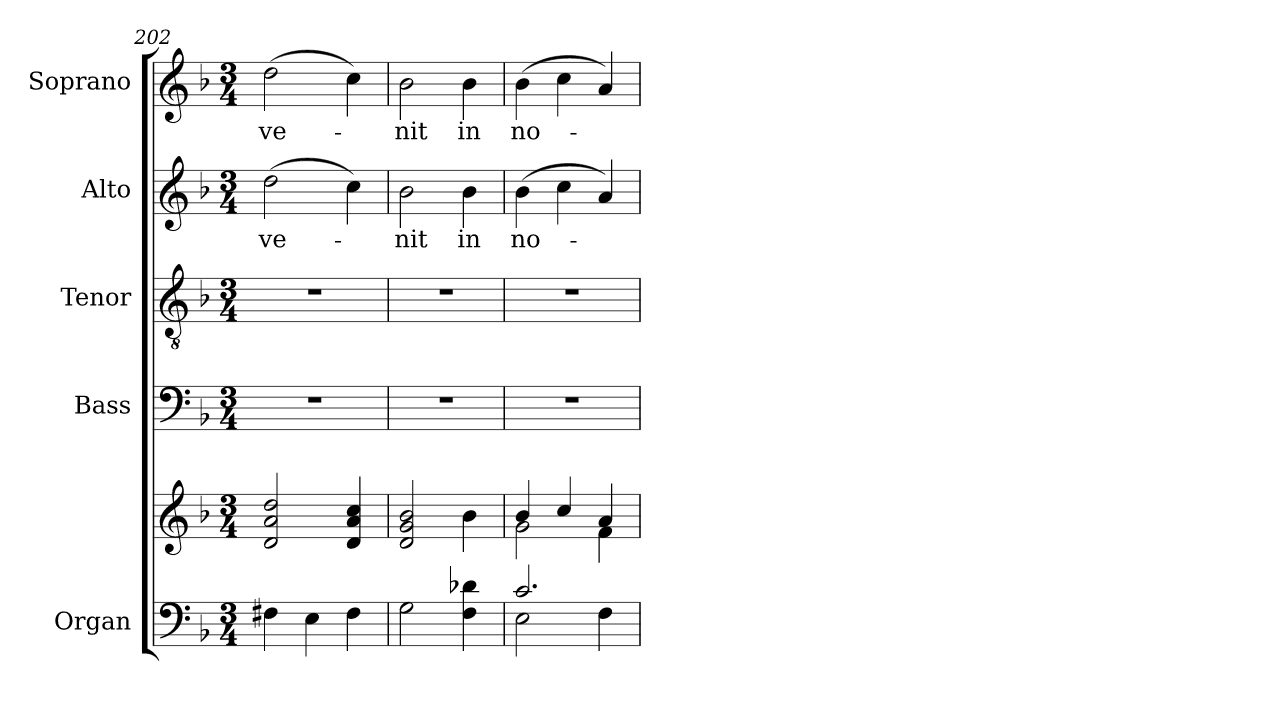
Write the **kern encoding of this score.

**kern	**kern	**kern	**kern	**kern	**text	**kern	**text
*part5	*part5	*part4	*part3	*part2	*part2	*part1	*part1
*staff6	*staff5	*staff4	*staff3	*staff2	*staff2	*staff1	*staff1
*I"Organ	*	*I"Bass	*I"Tenor	*I"Alto	*	*I"Soprano	*
*I'Org.	*	*I'B.	*I'T.	*I'A.	*	*I'S.	*
*clefF4	*clefG2	*clefF4	*clefGv2	*clefG2	*	*clefG2	*
*k[b-]	*k[b-]	*k[b-]	*k[b-]	*k[b-]	*	*k[b-]	*
*F:	*F:	*F:	*F:	*F:	*	*F:	*
*M3/4	*M3/4	*M3/4	*M3/4	*M3/4	*	*M3/4	*
=202	=202	=202	=202	=202	=202	=202	=202
!	!	!	!	!	!LO:LY:b	!	!LO:LY:b
4F#X\	2d/ 2a/ 2dd/	2.r	2.r	(>2dd\	ve-	(>2dd\	ve-
4E\	.	.	.	.	.	.	.
4F#\	4d/ 4a/ 4cc/	.	.	4cc\)	.	4cc\)	.
=203	=203	=203	=203	=203	=203	=203	=203
!	!	!	!	!	!LO:LY:b	!	!LO:LY:b
2G\	2d/ 2g/ 2b-/	2.r	2.r	2b-\	-nit	2b-\	-nit
!	!	!	!	!	!LO:LY:b	!	!LO:LY:b
4F\ 4d-X\	4b-\	.	.	4b-\	in	4b-\	in
=204	=204	=204	=204	=204	=204	=204	=204
*^	*^	*	*	*	*	*	*
!	!	!	!	!	!	!	!LO:LY:b	!	!LO:LY:b
2.c/	2E\	4b-/	2g\	2.r	2.r	(>4b-\	no-	(>4b-\	no-
.	.	4cc/	.	.	.	4cc\	.	4cc\	.
.	4F\	4a/	4f\	.	.	4a/)	.	4a/)	.
*v	*v	*	*	*	*	*	*	*	*
*	*v	*v	*	*	*	*	*	*
=	=	=	=	=	=	=	=
*-	*-	*-	*-	*-	*-	*-	*-
